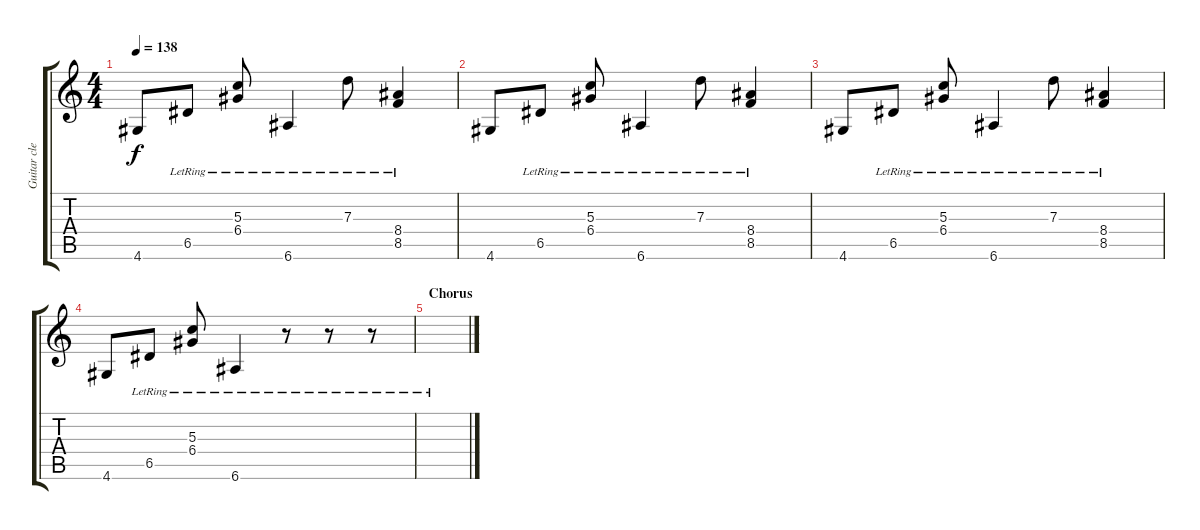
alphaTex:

\track ("Guitar clean" "Guitar cle") {instrument electricguitarclean}
\staff {score tabs}
\tuning (E4 B3 G3 D3 A2 E2) {hide}
\ts (4 4)
\tempo 138
\clef g2
\ks c
4.6.8{dy f} 6.5{lr}.8 (5.3{lr} 6.4{lr}).8 6.6{lr}.4 7.3{lr}.8 (8.4 8.5{lr}).4 |
4.6.8 6.5{lr}.8 (5.3{lr} 6.4{lr}).8 6.6{lr}.4 7.3{lr}.8 (8.4 8.5{lr}).4 |
4.6.8 6.5{lr}.8 (5.3{lr} 6.4{lr}).8 6.6{lr}.4 7.3{lr}.8 (8.4 8.5{lr}).4 |
4.6.8 6.5{lr}.8 (5.3{lr} 6.4{lr}).8 6.6{lr}.4 r.8 r.8 r.8 |
\section ("" "Chorus")
